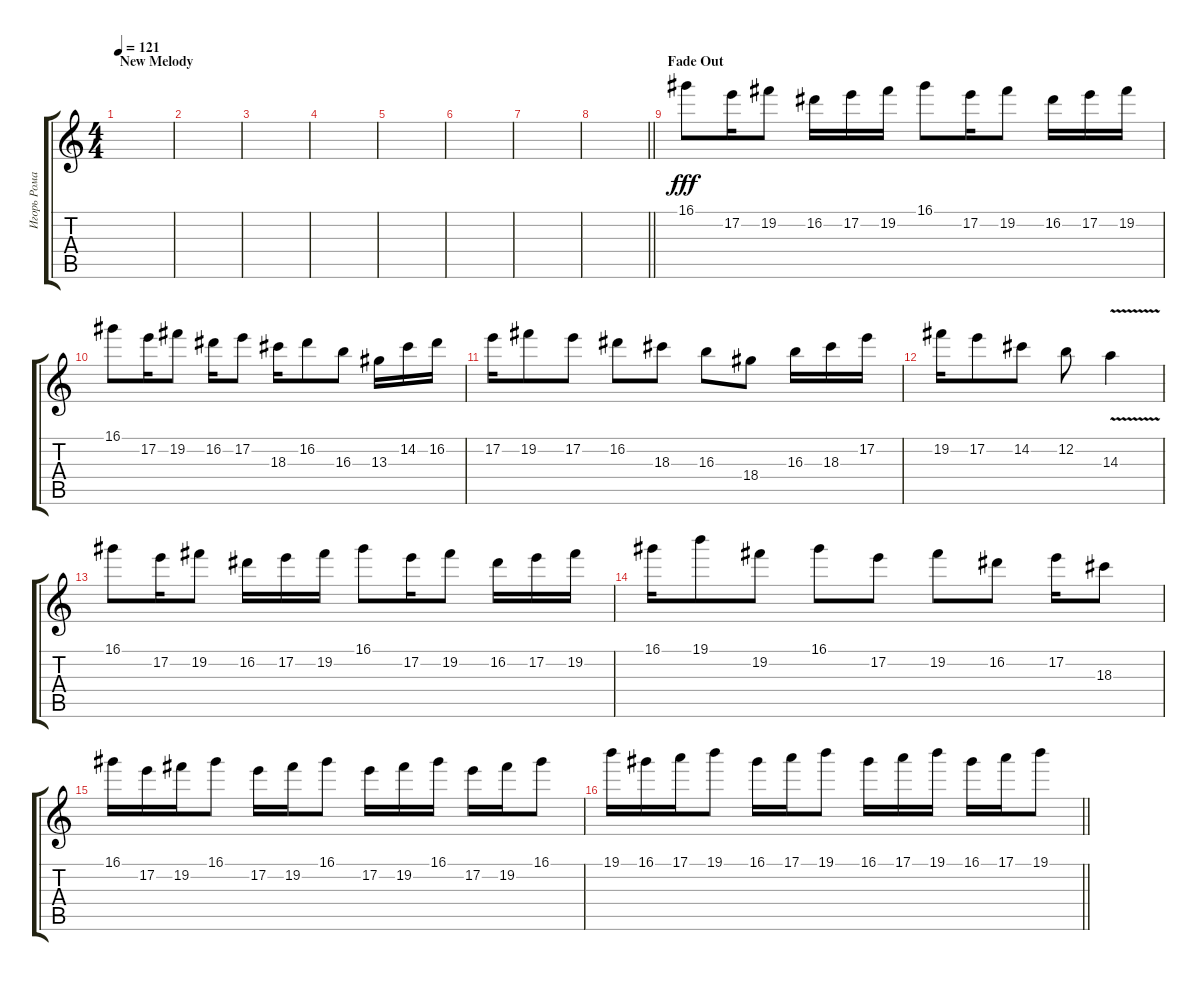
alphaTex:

\track ("Игорь Романов" "Игорь Рома") {instrument distortionguitar}
\staff {score tabs}
\tuning (E4 B3 G3 D3 A2 E2) {hide}
\ts (4 4)
\section ("" "New Melody")
\tempo 121
\clef g2
\ks c
|
|
|
|
|
|
|
\barLineRight lightlight
|
\section ("" "Fade Out")
16.1.8{dy fff volume 14 instrument distortionguitar} 17.2.16 19.2.8 16.2.16 17.2.16 19.2.16 16.1.8 17.2.16 19.2.8 16.2.16 17.2.16 19.2.16 |
16.1.8 17.2.16 19.2.8 16.2.16 17.2.8 18.3.16 16.2.8 16.3.8 13.3.16 14.2.16 16.2.16 |
17.2.16 19.2.8 17.2.8 16.2.8 18.3.8 16.3.8 18.4.8 16.3.16 18.3.16 17.2.16 |
19.2.16 17.2.8 14.2.8 12.2.8 14.3{v}.4 |
16.1.8 17.2.16 19.2.8 16.2.16 17.2.16 19.2.16 16.1.8 17.2.16 19.2.8 16.2.16 17.2.16 19.2.16 |
16.1.16 19.1.8 19.2.8 16.1.8 17.2.8 19.2.8 16.2.8 17.2.16 18.3.8 |
16.1.16 17.2.16 19.2.16 16.1.8 17.2.16 19.2.16 16.1.8 17.2.16 19.2.16 16.1.16 17.2.16 19.2.16 16.1.8 |
\barLineRight lightlight
19.1.16 16.1.16 17.1.16 19.1.8 16.1.16 17.1.16 19.1.8 16.1.16 17.1.16 19.1.16 16.1.16 17.1.16 19.1.8
